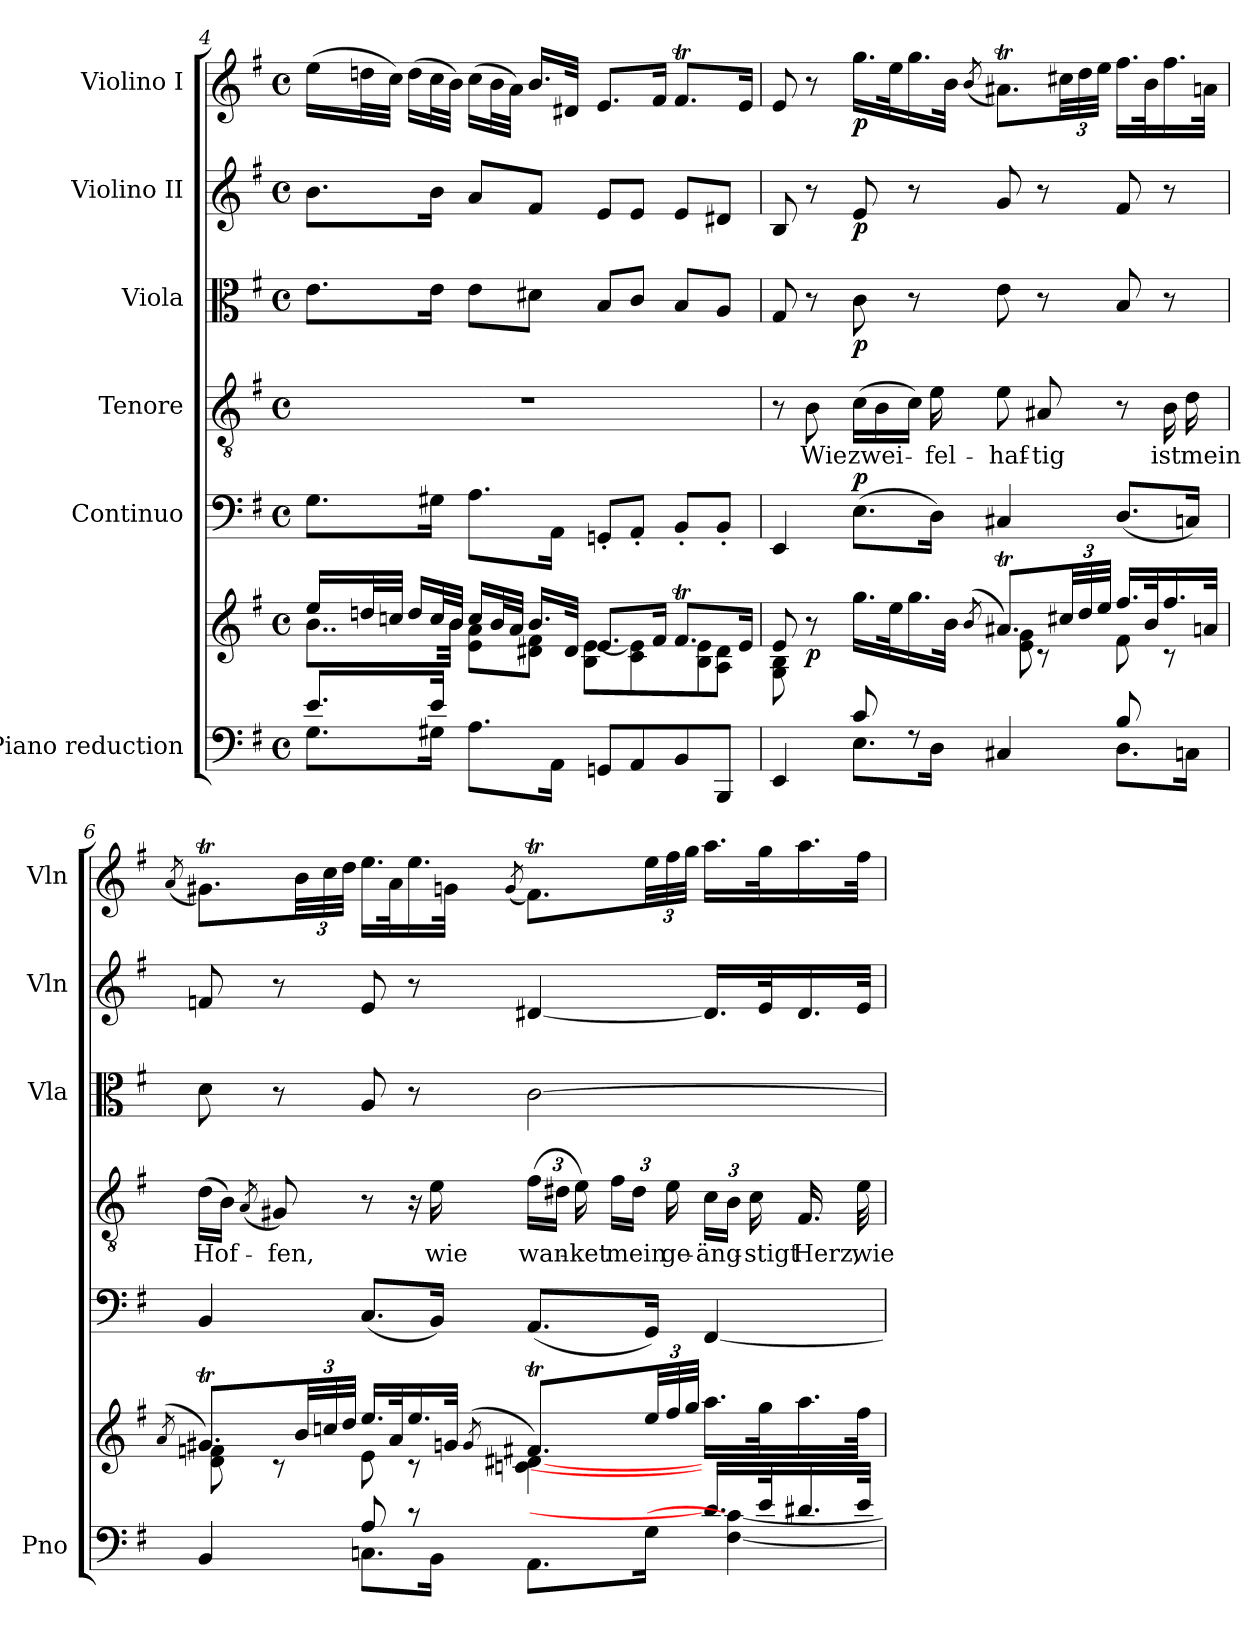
**kern	**kern	**dynam	**kern	**dynam	**kern	**text	**kern	**dynam	**kern	**dynam	**kern	**dynam
*part6	*part6	*part6	*part5	*part5	*part4	*part4	*part3	*part3	*part2	*part2	*part1	*part1
*staff7	*staff6	*staff6/7	*staff5	*staff5	*staff4	*staff4	*staff3	*staff3	*staff2	*staff2	*staff1	*staff1
*I"Piano reduction	*	*	*I"Continuo	*	*I"Tenore	*	*I"Viola	*	*I"Violino II	*	*I"Violino I	*
*I'Pno	*	*	*	*	*	*	*I'Vla	*	*I'Vln	*	*I'Vln	*
*clefF4	*clefG2	*	*clefF4	*	*clefGv2	*	*clefC3	*	*clefG2	*	*clefG2	*
*k[f#]	*k[f#]	*	*k[f#]	*	*k[f#]	*	*k[f#]	*	*k[f#]	*	*k[f#]	*
*M4/4	*M4/4	*	*M4/4	*	*M4/4	*	*M4/4	*	*M4/4	*	*M4/4	*
*met(c)	*met(c)	*	*met(c)	*	*met(c)	*	*met(c)	*	*met(c)	*	*met(c)	*
=4	=4	=4	=4	=4	=4	=4	=4	=4	=4	=4	=4	=4
*^	*^	*	*	*	*	*	*	*	*	*	*	*
8.e/L	8.G\L	16ee/LL	8..b\L	.	8.G\L	.	1r	.	8.e\L	.	8.b\L	.	(>16ee\LL	.
.	.	32ddn/L	.	.	.	.	.	.	.	.	.	.	32ddn\L	.
.	.	32ccn/JJJ	.	.	.	.	.	.	.	.	.	.	32cc\JJJ)	.
.	.	16dd/LL	.	.	.	.	.	.	.	.	.	.	(>16dd\LL	.
16e/Jk	16G#X\Jk	32cc/L	.	.	16G#X\Jk	.	.	.	16e\Jk	.	16b\Jk	.	32cc\L	.
.	.	32b/JJJ	32b\Jkk	.	.	.	.	.	.	.	.	.	32b\JJJ)	.
4ryy	8.A\L	16cc/LL	8e\ 8a\L	.	8.A\L	.	.	.	8e\L	.	8a/L	.	(>16cc\LL	.
.	.	32b/L	.	.	.	.	.	.	.	.	.	.	32b\L	.
.	.	32a/JJJ	.	.	.	.	.	.	.	.	.	.	32a\JJJ)	.
.	.	16.b/LL	8d#X\ 8f#\J	.	.	.	.	.	8d#X\J	.	8f#/J	.	16.b/LL	.
.	16AA\Jk	.	.	.	16AA\Jk	.	.	.	.	.	.	.	.	.
.	.	32d#/JJk	.	.	.	.	.	.	.	.	.	.	32d#X/JJk	.
8GGn/L	2ryy	8.e/L	8B\ [8e\L	.	8GGn'/L	.	.	.	8B/L	.	8e/L	.	8.e/L	.
8AA/	.	.	8c\ 8e\]	.	8AA'/J	.	.	.	8c/J	.	8e/J	.	.	.
.	.	16f#/Jk	.	.	.	.	.	.	.	.	.	.	16f#/Jk	.
8BB/	.	8.f#t/L	8B\ 8e\	.	8BB'/L	.	.	.	8B/L	.	8e/L	.	8.f#t/L	.
8BBB/J	.	.	8A\ 8d#\J	.	8BB'/J	.	.	.	8A/J	.	8d#X/J	.	.	.
.	.	16e/Jk	.	.	.	.	.	.	.	.	.	.	16e/Jk	.
!!LO:PB:g=z
=5	=5	=5	=5	=5	=5	=5	=5	=5	=5	=5	=5	=5	=5	=5
4EE/	4ryy	8e/	8G\ 8B\	.	4EE/	.	8r	.	8G/	.	8B/	.	8e/	.
!	!	!	!	!LO:DY:b	!	!	!	!LO:LY:b	!	!	!	!	!	!
.	.	8r	8ryy	p	.	.	8B\	Wie	8r	.	8r	.	8r	.
!	!	!	!	!	!	!LO:DY:a	!	!LO:LY:b	!	!LO:DY:b	!	!LO:DY:b	!	!LO:DY:b
8c/	8.E\L	16.gg\LL	4ryy	.	(>8.E\L	p	(>16c\LL	zwei-	8c\	p	8e/	p	16.gg\LL	p
.	.	.	.	.	.	.	16B\	.	.	.	.	.	.	.
.	.	32ee\K	.	.	.	.	.	.	.	.	.	.	32ee\K	.
8rF	.	16.gg\	.	.	.	.	16c\JJ)	.	8r	.	8r	.	16.gg\	.
!	!	!	!	!	!	!	!	!LO:LY:b	!	!	!	!	!	!
.	16D\Jk	.	.	.	16D\Jk)	.	16e\	-fel-	.	.	.	.	.	.
.	.	32b\JJk	.	.	.	.	.	.	.	.	.	.	32b\JJk	.
.	.	(<8qb/	.	.	.	.	.	.	.	.	.	.	(<8qb/	.
!	!	!	!	!	!	!	!	!LO:LY:b	!	!	!	!	!	!
4C#X/	4ryy	8.a#Xt/L)	8e\ 8g\	.	4C#X/	.	8e\	-haf-	8e\	.	8g/	.	8.a#Xt\L)	.
!	!	!	!	!	!	!	!	!LO:LY:b	!	!	!	!	!	!
.	.	.	8r	.	.	.	8A#X/	-tig	8r	.	8r	.	.	.
*	*	*Xbrackettup	*	*	*	*	*	*	*	*	*	*	*Xbrackettup	*
.	.	48cc#X/LL	.	.	.	.	.	.	.	.	.	.	48cc#X\LL	.
.	.	48dd/	.	.	.	.	.	.	.	.	.	.	48dd\	.
.	.	48ee/JJJ	.	.	.	.	.	.	.	.	.	.	48ee\JJJ	.
8B/	8.D\L	16.ff#/LL	8f#\	.	(<8.D/L	.	8r	.	8B/	.	8f#/	.	16.ff#\LL	.
.	.	32b/K	.	.	.	.	.	.	.	.	.	.	32b\K	.
!	!	!	!	!	!	!	!	!LO:LY:b	!	!	!	!	!	!
8ryy	.	16.ff#/	8r	.	.	.	16B\	ist	8r	.	8r	.	16.ff#\	.
!	!	!	!	!	!	!	!	!LO:LY:b	!	!	!	!	!	!
.	16Cn\Jk	.	.	.	16Cn/Jk)	.	16d\	mein	.	.	.	.	.	.
.	.	32an/JJk	.	.	.	.	.	.	.	.	.	.	32an\JJk	.
=6	=6	=6	=6	=6	=6	=6	=6	=6	=6	=6	=6	=6	=6	=6
.	.	(>8qa/	.	.	.	.	.	.	.	.	.	.	(<8qa/	.
!	!	!	!	!	!	!	!	!LO:LY:b	!	!	!	!	!	!
4BB/	4ryy	8.g#Xt/L)	8d\ 8fn\	.	4BB/	.	(>16d\LL	Hof-	8d\	.	8fn/	.	8.g#Xt\L)	.
.	.	.	.	.	.	.	16B\JJ)	.	.	.	.	.	.	.
.	.	.	.	.	.	.	(<8qA/	.	.	.	.	.	.	.
!	!	!	!	!	!	!	!	!LO:LY:b	!	!	!	!	!	!
.	.	.	8r	.	.	.	8G#X/)	-fen,	8r	.	8r	.	.	.
.	.	48b/LL	.	.	.	.	.	.	.	.	.	.	48b\LL	.
.	.	48ccn/	.	.	.	.	.	.	.	.	.	.	48cc\	.
.	.	48dd/JJJ	.	.	.	.	.	.	.	.	.	.	48dd\JJJ	.
8A/	8.Cn\L	16.ee/LL	8e\	.	(<8.C/L	.	8r	.	8A/	.	8e/	.	16.ee\LL	.
.	.	32a/K	.	.	.	.	.	.	.	.	.	.	32a\K	.
8r	.	16.ee/	8r	.	.	.	16r	.	8r	.	8r	.	16.ee\	.
!	!	!	!	!	!	!	!	!LO:LY:b	!	!	!	!	!	!
.	16BB\Jk	.	.	.	16BB/Jk)	.	16e\	wie	.	.	.	.	.	.
.	.	32gn/JJk	.	.	.	.	.	.	.	.	.	.	32gn\JJk	.
.	.	(>8qg/	.	.	.	.	.	.	.	.	.	.	(<8qg/	.
*	*	*	*	*	*	*	*Xbrackettup	*	*	*	*	*	*	*
!	!	!	!	!	!	!	!	!LO:LY:b	!	!	!	!	!	!
4ryy	8.AA\L	8.f#Xt/L)	[4cn\ [4d#X\	.	(<8.AA/L	.	(>24f#\LL	wan-	[2c\	.	[4d#X/	.	8.f#t\L)	.
.	.	.	.	.	.	.	24d#X\JJ	.	.	.	.	.	.	.
!	!	!	!	!	!	!	!	!LO:LY:b	!	!	!	!	!	!
.	.	.	.	.	.	.	24e\)	-ket	.	.	.	.	.	.
!	!	!	!	!	!	!	!	!LO:LY:b	!	!	!	!	!	!
.	.	.	.	.	.	.	24f#\LL	mein	.	.	.	.	.	.
.	.	.	.	.	.	.	24d#\JJ	.	.	.	.	.	.	.
.	16G\Jk	48ee/LL	.	.	16GG/Jk)	.	.	.	.	.	.	.	48ee\LL	.
!	!	!	!	!	!	!	!	!LO:LY:b	!	!	!	!	!	!
.	.	48ff#/	.	.	.	.	24e\	ge-	.	.	.	.	48ff#\	.
.	.	48gg/JJJ	.	.	.	.	.	.	.	.	.	.	48gg\JJJ	.
!	!	!	!	!	!	!	!	!LO:LY:b	!	!	!	!	!	!
16.d#/LL]	[4F#\ 4c\_	16.aa\LL	4ryy	.	[4FF#/	.	24c\LL	-äng-	.	.	16.d#/LL]	.	16.aa\LL	.
.	.	.	.	.	.	.	24B\JJ	.	.	.	.	.	.	.
!	!	!	!	!	!	!	!	!LO:LY:b	!	!	!	!	!	!
.	.	.	.	.	.	.	24c\	-stigt	.	.	.	.	.	.
32e/K	.	32gg\K	.	.	.	.	.	.	.	.	32e/K	.	32gg\K	.
!	!	!	!	!	!	!	!	!LO:LY:b	!	!	!	!	!	!
16.d#X/	.	16.aa\	.	.	.	.	16.F#/	Herz,	.	.	16.d#/	.	16.aa\	.
!	!	!	!	!	!	!	!	!LO:LY:b	!	!	!	!	!	!
32e/JJk	.	32ff#\JJk	.	.	.	.	32e\	wie	.	.	32e/JJk	.	32ff#\JJk	.
*v	*v	*	*	*	*	*	*	*	*	*	*	*	*	*
*	*v	*v	*	*	*	*	*	*	*	*	*	*	*
=	=	=	=	=	=	=	=	=	=	=	=	=
*-	*-	*-	*-	*-	*-	*-	*-	*-	*-	*-	*-	*-
